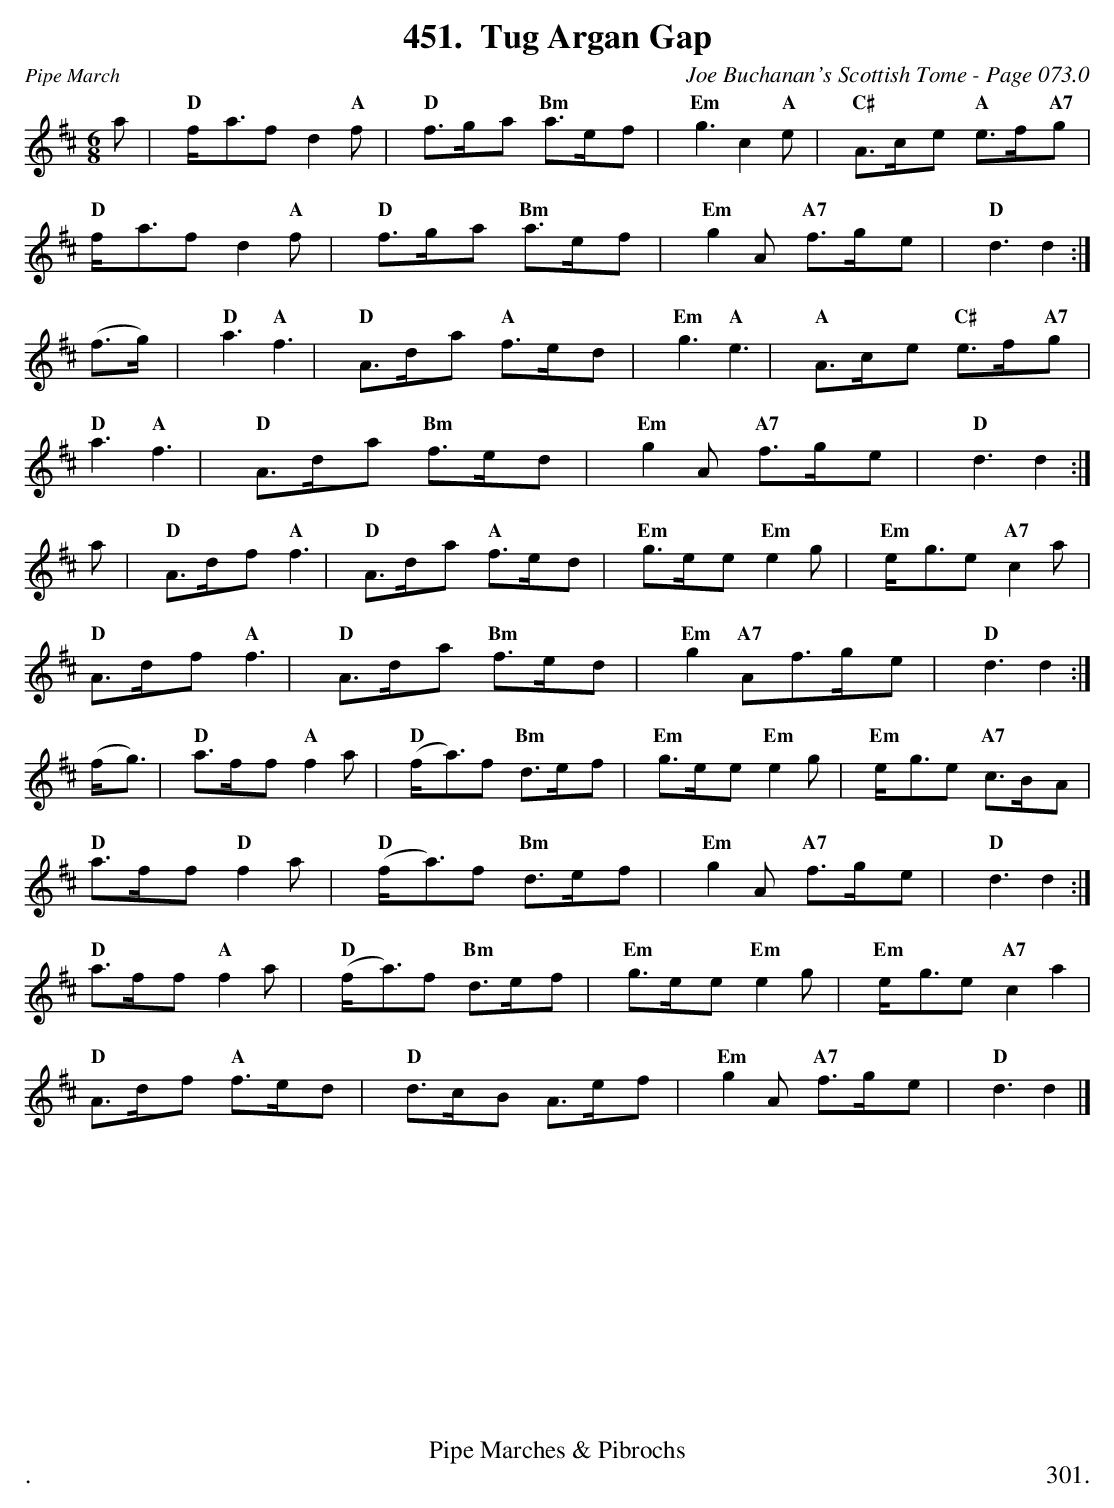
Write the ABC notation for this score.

X:1
T:Tug Argan Gap
C:Joe Buchanan's Scottish Tome - Page 073.0
M:6/8
K:D
L:1/8
a|"D"f<af d2 "A"f|"D"f>ga "Bm"a>ef|"Em"g3 c2 "A"e|"C#"A>ce "A"e>f"A7"g|
"D"f<af d2 "A"f|"D"f>ga "Bm"a>ef|"Em"g2 A "A7"f>ge|"D"d3 d2 :|
(f>g)|"D"a3 "A"f3|"D"A>da "A"f>ed|"Em"g3 "A"e3|"A"A>ce "C#"e>f"A7"g|
"D"a3 "A"f3 |"D"A>da "Bm"f>ed|"Em"g2 A "A7"f>ge|"D"d3 d2 :|
a|"D"A>df "A"f3|"D"A>da "A"f>ed|"Em"g>ee "Em"e2 g|"Em"e<ge "A7"c2 a|
"D"A>df "A"f3|"D"A>da "Bm"f>ed|"Em"g2 "A7"Af>ge|"D"d3 d2 :|
(f<g)|"D"a>ff "A"f2 a|"D"(f<a)f "Bm"d>ef|"Em"g>ee "Em"e2 g|"Em"e<ge "A7"c>BA|
"D"a>ff "D"f2 a|"D"(f<a)f "Bm"d>ef|"Em"g2 A "A7"f>ge|"D"d3 d2 :|
"D"a>ff "A"f2 a|"D"(f<a)f "Bm"d>ef|"Em"g>ee "Em"e2 g|"Em"e<ge "A7"c2 a2|
"D"A>df "A"f>ed | "D"d>cB A>ef | "Em"g2 A "A7"f>ge | "D"d3 d2 |]
